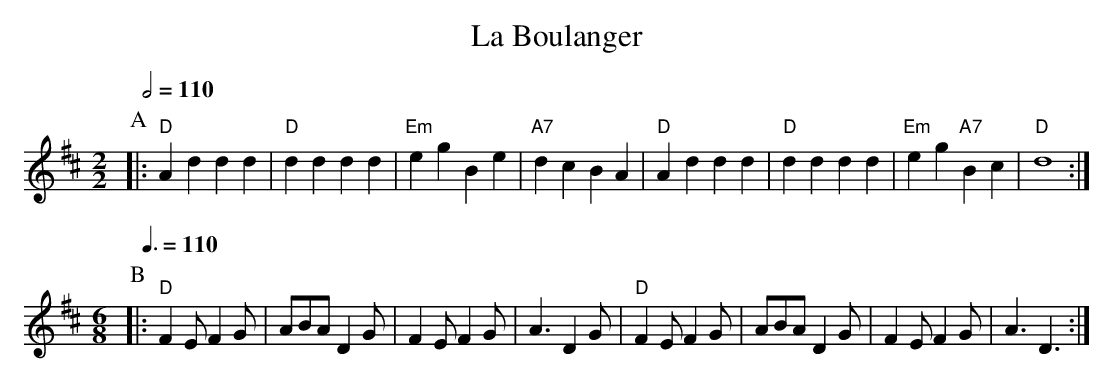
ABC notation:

X:1
T:La Boulanger
L:1/4
M:2/2
Q:1/2=110
K:D
P:A
|: "D"Ad dd | "D"dd dd | "Em"eg Be | "A7"dc BA |\
"D"Ad dd | "D"dd dd | "Em"eg "A7"Bc | "D"d4 :|
M:6/8
L:1/8
Q:3/8=110
P:B
|: "D"F2E F2G | ABA D2G | F2E F2G | A3 D2G |\
"D"F2E F2G | ABA D2G | F2E F2G | A3 D3 :|
